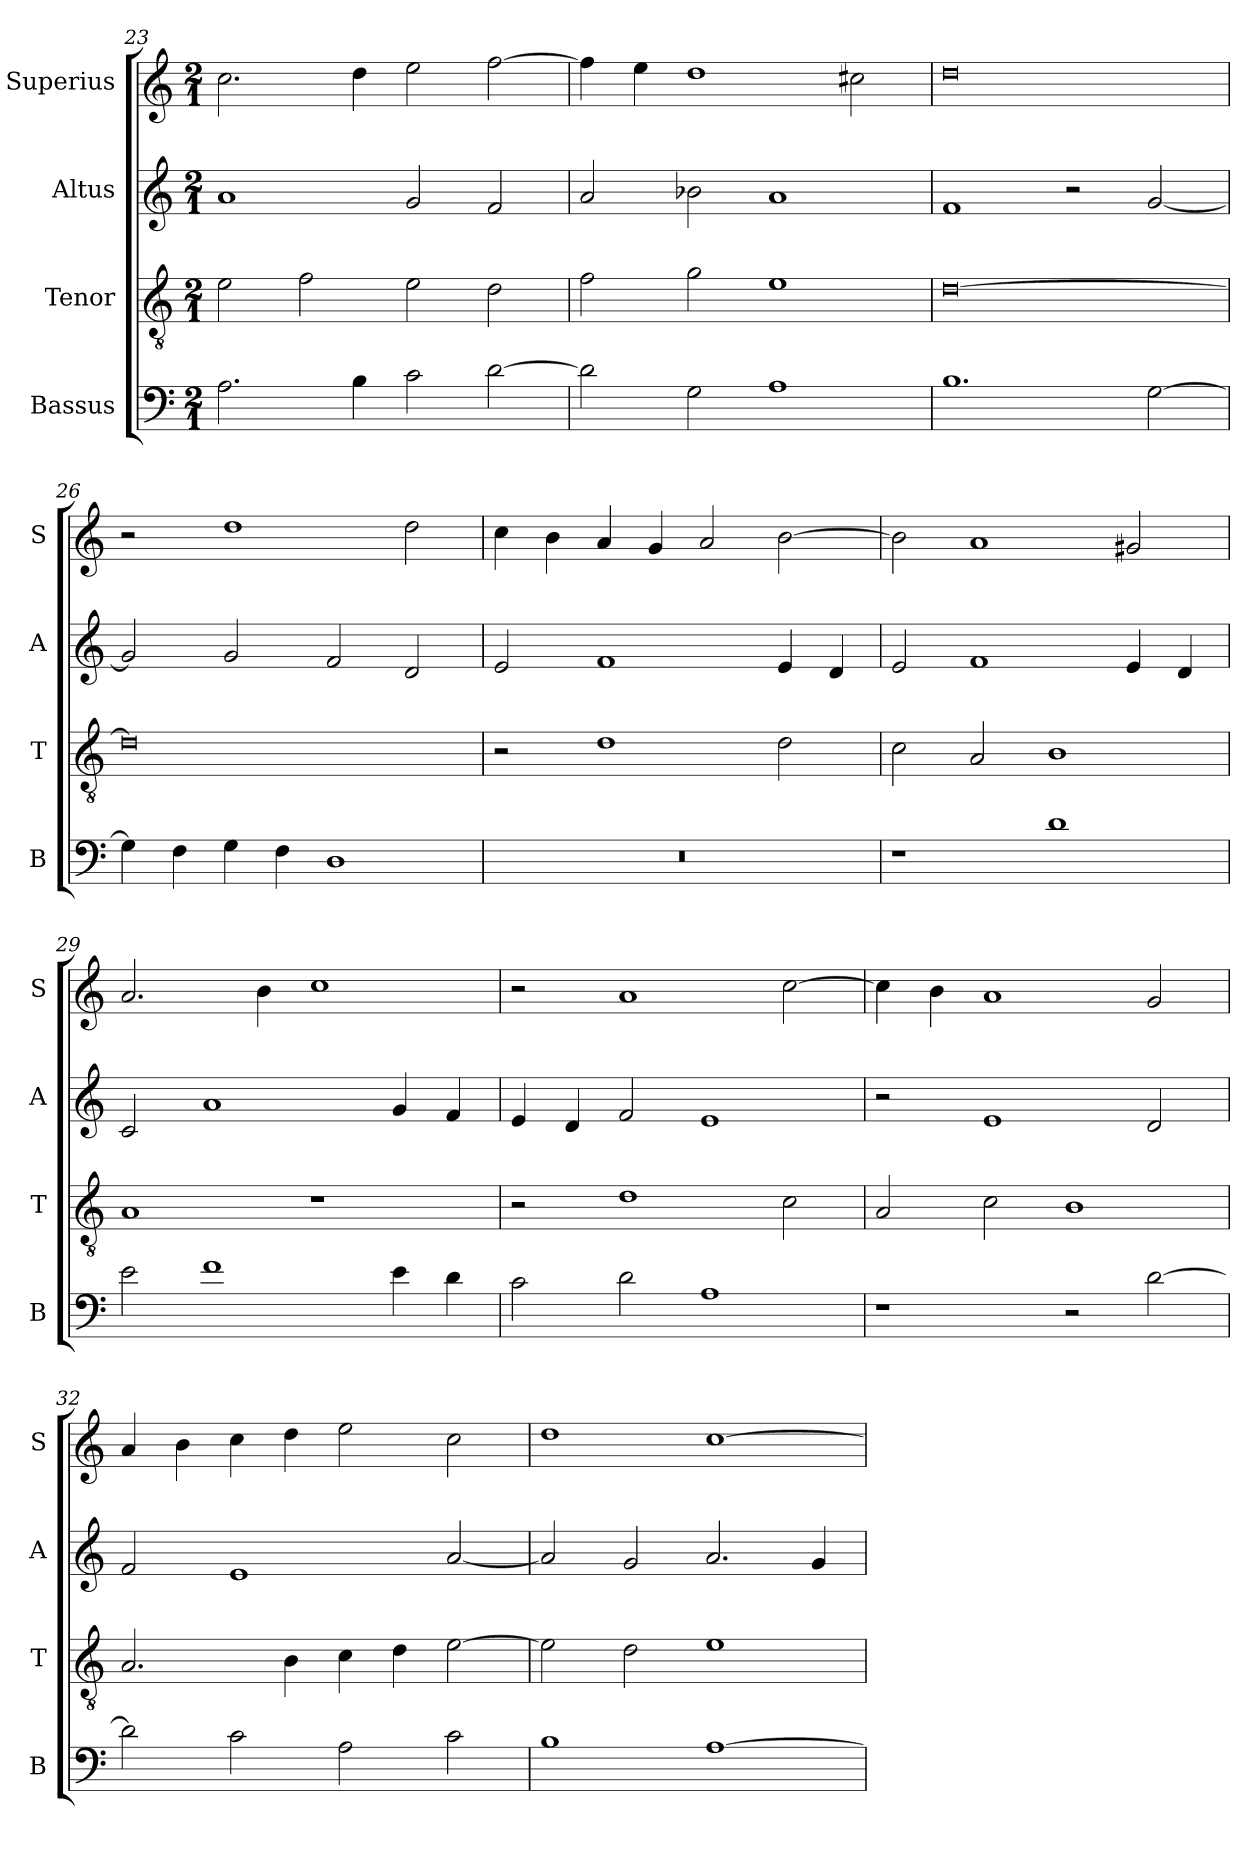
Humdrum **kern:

**kern	**kern	**kern	**kern
*part4	*part3	*part2	*part1
*staff4	*staff3	*staff2	*staff1
*I"Bassus	*I"Tenor	*I"Altus	*I"Superius
*I'B	*I'T	*I'A	*I'S
*clefF4	*clefGv2	*clefG2	*clefG2
*k[]	*k[]	*k[]	*k[]
*C:	*C:	*C:	*C:
*M2/1	*M2/1	*M2/1	*M2/1
=23	=23	=23	=23
2.A	2e	1a	2.cc
.	2f	.	.
4B	.	.	4dd
2c	2e	2g	2ee
[2d	2d	2f	[2ff
=24	=24	=24	=24
2d]	2f	2a	4ff]
.	.	.	4ee
2G	2g	2b-X	1dd
1A	1e	1a	.
.	.	.	2cc#X
=25	=25	=25	=25
1.B	[0d	1f	0dd
.	.	2r	.
[2G	.	[2g	.
=26	=26	=26	=26
4G]	0d]	2g]	2r
4F	.	.	.
4G	.	2g	1dd
4F	.	.	.
1D	.	2f	.
.	.	2d	2dd
=27	=27	=27	=27
0r	2r	2e	4cc
.	.	.	4b
.	1d	1f	4a
.	.	.	4g
.	.	.	2a
.	2d	4e	[2b
.	.	4d	.
=28	=28	=28	=28
1r	2c	2e	2b]
.	2A	1f	1a
1d	1B	.	.
.	.	4e	2g#X
.	.	4d	.
=29	=29	=29	=29
2e	1A	2c	2.a
1f	.	1a	.
.	.	.	4b
.	1r	.	1cc
4e	.	4g	.
4d	.	4f	.
=30	=30	=30	=30
2c	2r	4e	2r
.	.	4d	.
2d	1d	2f	1a
1A	.	1e	.
.	2c	.	[2cc
=31	=31	=31	=31
1r	2A	2r	4cc]
.	.	.	4b
.	2c	1e	1a
2r	1B	.	.
[2d	.	2d	2g
=32	=32	=32	=32
2d]	2.A	2f	4a
.	.	.	4b
2c	.	1e	4cc
.	4B	.	4dd
2A	4c	.	2ee
.	4d	.	.
2c	[2e	[2a	2cc
=33	=33	=33	=33
1B	2e]	2a]	1dd
.	2d	2g	.
[1A	1e	2.a	[1cc
.	.	4g	.
=	=	=	=
*-	*-	*-	*-
